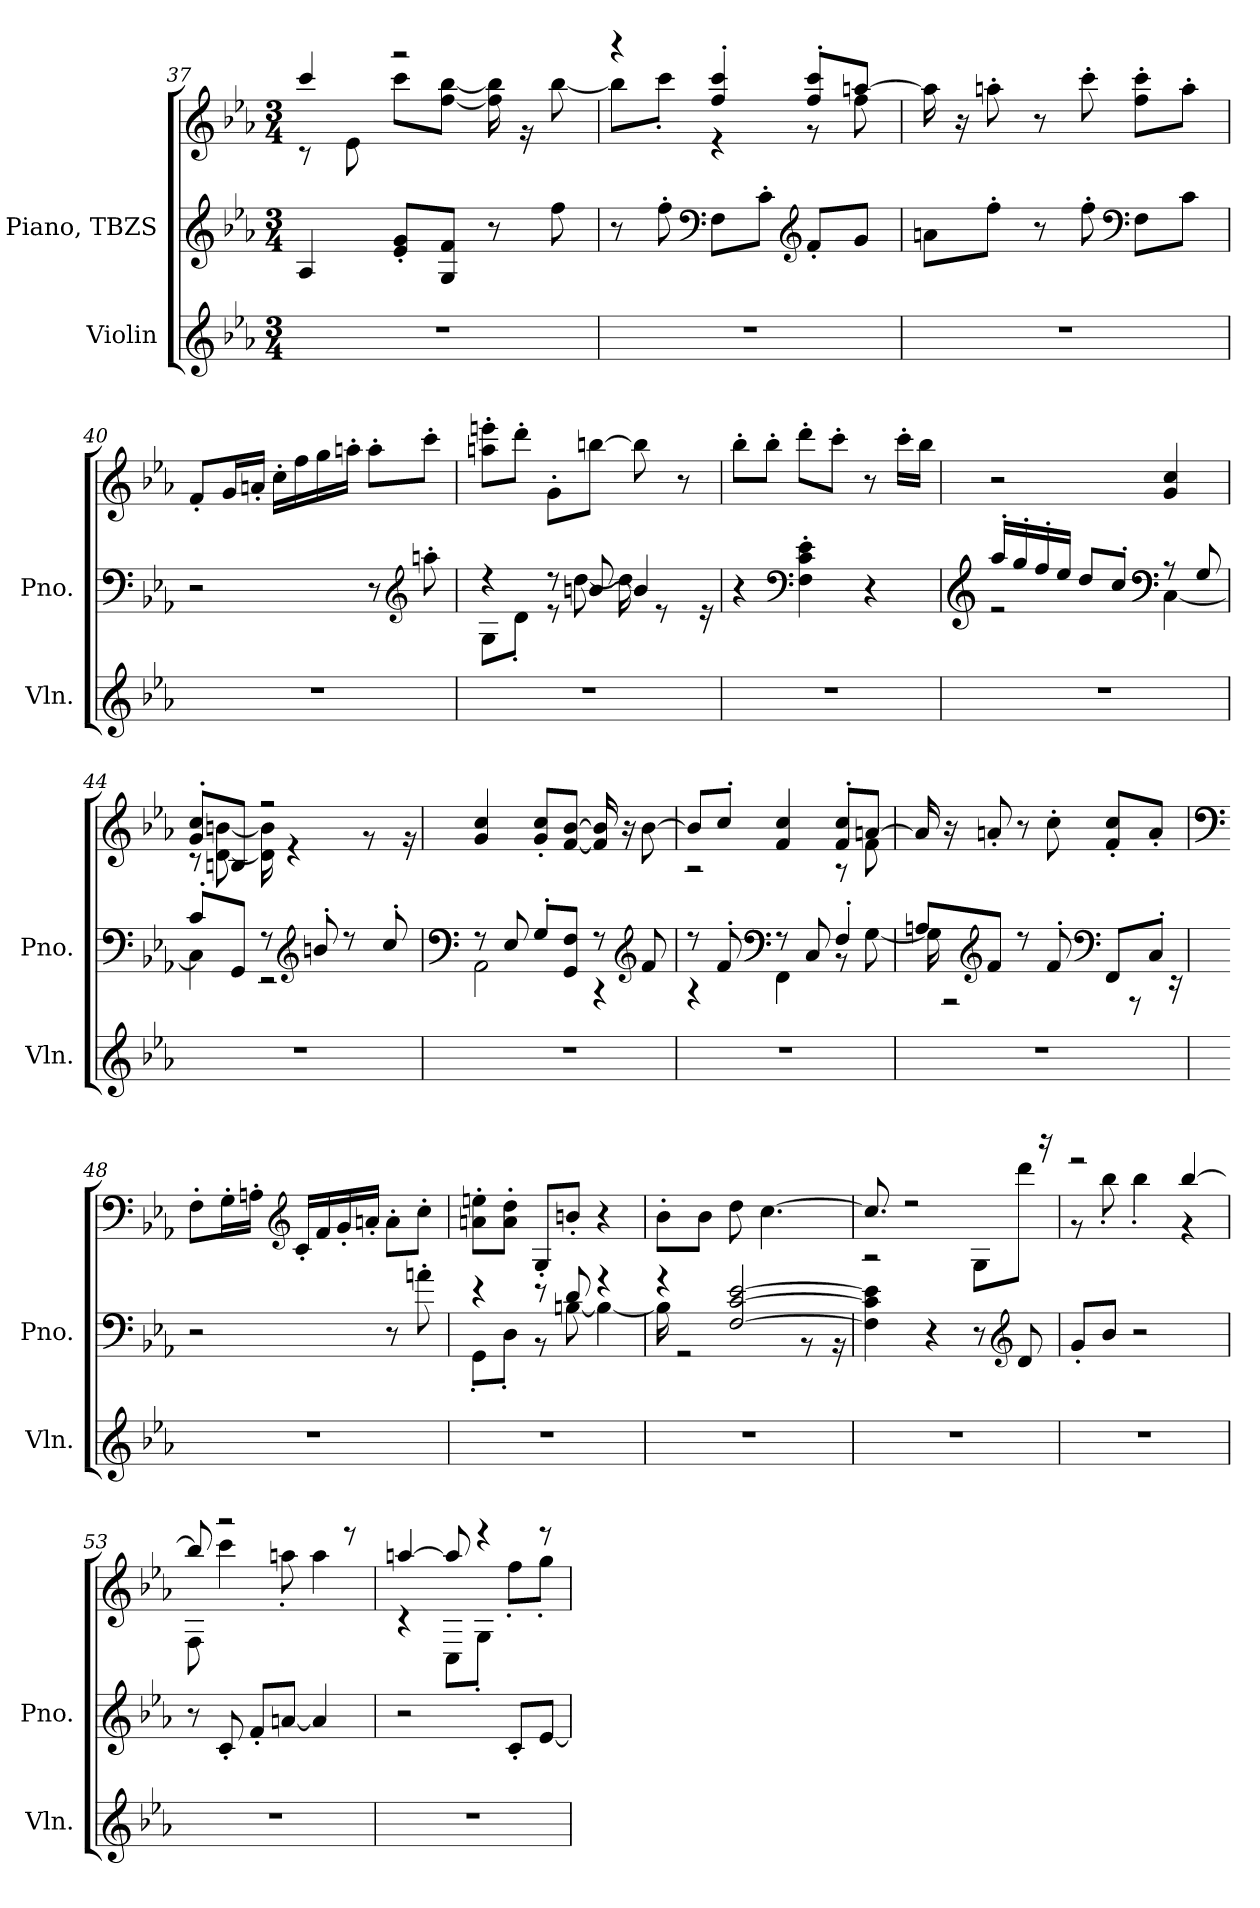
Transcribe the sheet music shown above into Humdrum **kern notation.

**kern	**kern	**kern
*part2	*part1	*part1
*staff3	*staff2	*staff1
*I"Violin	*I"Piano, TBZS	*
*I'Vln.	*I'Pno.	*
*clefG2	*clefG2	*clefG2
*k[b-e-a-]	*k[b-e-a-]	*k[b-e-a-]
*M3/4	*M3/4	*M3/4
=37	=37	=37
*	*	*^
2.r	4A-/	4ccc/	8r
.	.	.	8e-\
.	8e-/' 8g/'L	2r	8ccc\L
.	8G/ 8f/J	.	[8ff\ [8bb-\J
.	8r	.	16ff\] 16bb-\]
.	.	.	16r
.	8ff\	.	[8bb-\
=38	=38	=38	=38
2.r	8r	4r	8bb-\L]
.	8ff'\	.	8ccc'\J
*	*clefF4	*	*
.	8F\L	4ff/' 4ccc/'	4r
.	8c'\J	.	.
*	*clefG2	*	*
.	8f'/L	8ff/' 8ccc/'L	8r
.	8g/J	[8aan/J	8ff\
*	*	*v	*v
!!LO:LB:g=z
=39	=39	=39
2.r	8an\L	16aa\]
.	.	16r
.	8ff'\J	8aan'\
.	8r	8r
.	8ff'\	8ccc'\
*	*clefF4	*
.	8F\L	8ff\' 8ccc\'L
.	8c\J	8aa'\J
=40	=40	=40
2.r	2r	8f'/L
.	.	16g/L
.	.	16an'/JJ
.	.	16cc'\LL
.	.	16ff\
.	.	16gg\
.	.	16aan'\JJ
.	8r	8aa'\L
*	*clefG2	*
.	8aan'\	8ccc'\J
=41	=41	=41
*	*^	*
2.r	4r	8G\L	8aan\' 8eeen\'L
.	.	8d'\J	8ddd'\J
.	8r	8r	8g'\L
.	[8bn/	[8dd\	[8bbn\J
.	4b/]	16dd\]	8bb\]
.	.	8r	.
.	.	.	8r
.	.	16r	.
*	*v	*v	*
!!LO:LB:g=z
=42	=42	=42
2.r	4r	8bb-'\L
.	.	8bb-'\J
*	*clefF4	*
.	4F\' 4c\' 4e-\'	8ddd'\L
.	.	8ccc'\J
.	4r	8r
.	.	16ccc'\LL
.	.	16bb-\JJ
=43	=43	=43
*	*clefG2	*
*	*^	*
2.r	16aa-'/LL	2r	2r
.	16gg'/	.	.
.	16ff'/	.	.
.	16ee-/JJ	.	.
.	8dd/L	.	.
.	8cc'/J	.	.
*	*clefF4	*	*
.	8r	[4C\	4g/ 4cc/
.	8G/	.	.
=44	=44	=44	=44
*	*	*	*^
2.r	8c'/L	4C\]	8g/' 8cc/'L	8r
.	8GG/J	.	8Bn/J	[8d\ [8bn\
.	8r	2r	2r	16d\] 16b\]
.	.	.	.	4r
*	*clefG2	*	*	*
.	8bn'/	.	.	.
.	8r	.	.	.
.	.	.	.	8r
.	8cc'/	.	.	.
.	.	.	.	16r
*	*	*	*v	*v
!!LO:LB:g=z
=45	=45	=45	=45
*	*clefF4	*	*
2.r	8r	2AA-\	4g/ 4cc/
.	8E-/	.	.
.	8G'/L	.	8g/' 8cc/'L
.	8GG/ 8F/J	.	[8f/ [8b-/J
.	8r	4r	16f/] 16b-/]
.	.	.	16r
*	*clefG2	*	*
.	8f/	.	[8b-\
=46	=46	=46	=46
*	*	*	*^
2.r	8r	4r	8b-/L]	2r
.	8f'/	.	8cc'/J	.
*	*clefF4	*	*	*
.	8r	4FF\	4f/ 4cc/	.
.	8C/	.	.	.
.	4F'/	8r	8f/' 8cc/'L	8r
.	.	[8G\	[8an/J	8f\
*	*	*	*v	*v
=47	=47	=47	=47
2.r	8An/L	16G\]	16a/]
.	.	2r	16r
*	*clefG2	*	*
.	8f/J	.	8an'/
.	8r	.	8r
.	8f'/	.	8cc'\
*	*clefF4	*	*
.	8FF/L	.	8f/' 8cc/'L
.	.	8r	.
.	8C'/J	.	8a'/J
.	.	16r	.
*	*v	*v	*
!!LO:PB:g=z
=48	=48	=48
*	*	*clefF4
2.r	2r	8F'\L
.	.	16G'\L
.	.	16An'\JJ
*	*	*clefG2
.	.	16c'/LL
.	.	16f/
.	.	16g'/
.	.	16an'/JJ
.	8r	8a'\L
.	8an'\	8cc'\J
=49	=49	=49
*	*^	*
2.r	4r	8GG'\L	8an\' 8een\'L
.	.	8D'\J	8a\' 8dd\'J
.	8r	8r	8G'/L
.	8d/	[8Bn\	8bn'/J
.	4r	4B\_	4r
=50	=50	=50	=50
2.r	4r	16B\]	8b-'\L
.	.	2r	.
.	.	.	8b-\J
.	[2F/ [2c/ [2e-/	.	8dd\
.	.	.	[4.cc\
.	.	8r	.
.	.	16r	.
*	*v	*v	*
=51	=51	=51
*	*	*^
2.r	4F\] 4c\] 4e-\]	8.cc/]	2r
.	.	2r	.
.	4r	.	.
.	8r	.	8G\L
*	*clefG2	*	*
.	8d/	.	8ddd\J
.	.	16r	.
!!LO:LB:g=z	!!
=52	=52	=52	=52
2.r	8g'/L	2r	8r
.	8b-/J	.	8bb-'\
.	2r	.	4bb-'\
.	.	[4bb-/	4r
=53	=53	=53	=53
2.r	8r	8bb-/]	8F\
.	8c'/	2r	4ccc\
.	8f'/L	.	.
.	[8an/J	.	8aan'\
.	4a/]	.	4aa\
.	.	8r	.
=54	=54	=54	=54
2.r	2r	[4aan/	4r
.	.	8aa/]	8C\L
.	.	4r	8G'\J
.	8c'/L	.	8ff'\L
.	[8e-/J	8r	8gg'\J
*	*	*v	*v
=	=	=
*-	*-	*-
